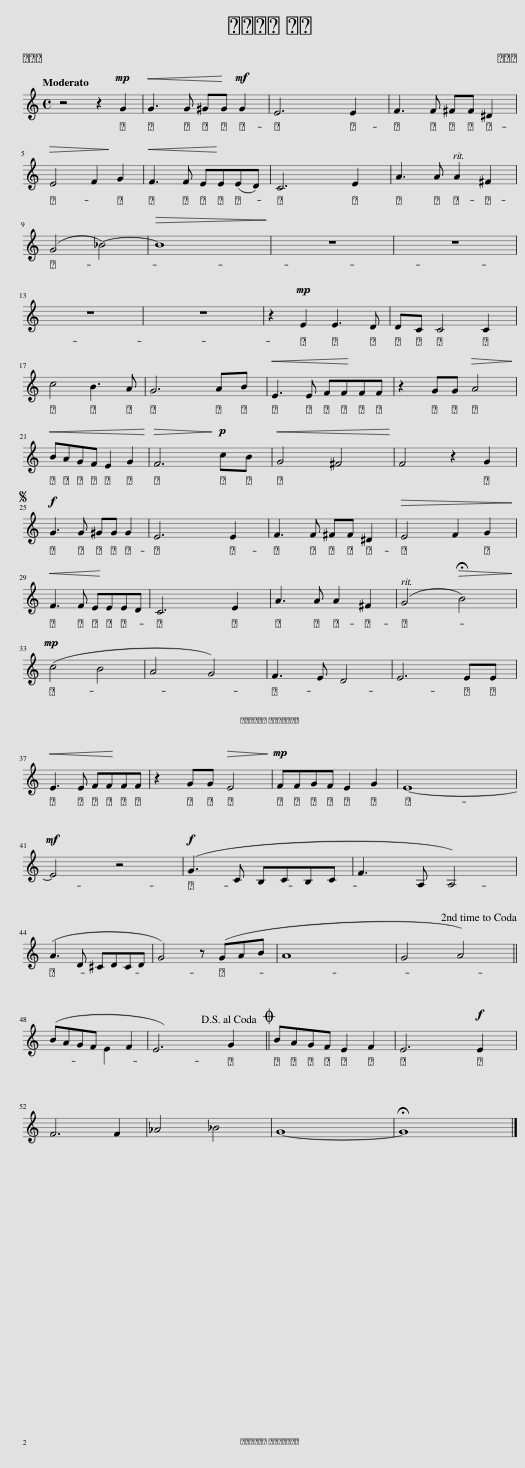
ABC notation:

X:1
L:1/8
Q:1/4=114
M:4/4
I:linebreak $
K:C
V:1 treble
V:1
 z4 z2!mp! G2 |!<(! G3 G ^GG!mf! G2!<)! | E6 E2 | F3 F ^FF ^D2 |$!>(! E4 F2 G2!>)! | %5
!<(! F3 F EE(ED)!<)! | C6 E2 | A3 A A2 ^F2 |$ (G4 _B4-) |!>(! B8!>)! | %10
 z8 | z8 |$ z8 | z8 | z2!mp! E2 E3 D | %15
 DC C4 C2 |$ c4 B3 A | G6 AB |!<(! E3 E FFFF!<)! | z2 GG!>(! A4!>)! |$ %20
!<(! BAGF E2 G2!<)! |!>(! F6!p! cB!>)! |!<(! G4 ^F4!<)! | F4 z2 G2 |$S!f! G3 G ^GG G2 | %25
 E6 E2 | F3 F ^FF ^D2 |!>(! E4 F2 G2!>)! |$!<(! F3 F EEED!<)! | C6 E2 | %30
 A3 A A2 ^F2 | (G4!>(! !fermata!B4)!>)! |$!mp! (c4 B4 | A4 G4) | F3 E D4 | %35
 E6 EE |$!<(! E3 E FFFF!<)! | z2 GG!>(! E4!>)! |!mp! FFGF E2 G2 | E8- |$ %40
!mf! E4 z4 |!f! (G3 C B,CB,C | F3 A, A,4) |$ (A3 D ^CDCD | G4) z (GAB | %45
 A8 | G4 A4)!dacoda! ||$ (BAGF d2) F2 | E6 G2!D.S.! ||O BAGF E2 F2 | %50
 E6!f! E2 |$ F6 F2 | _A4 _B4 | G8- | !fermata!G8 |] %55
